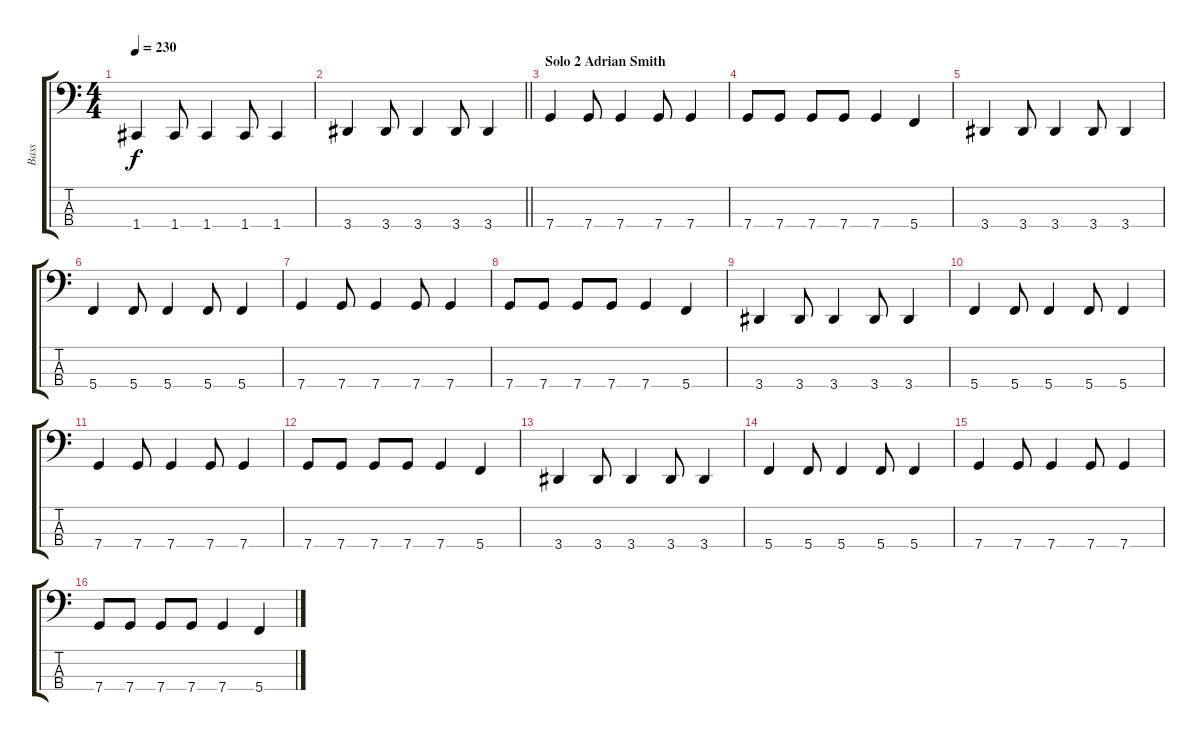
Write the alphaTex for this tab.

\track ("Bass" "Bass") {instrument electricbasspick}
\staff {score tabs}
\tuning (Eb2 Bb1 F1 C1) {hide}
\ts (4 4)
\tempo 230
\clef f4
\ks c
1.4.4{dy f} 1.4.8 1.4.4 1.4.8 1.4.4 |
\barLineRight lightlight
3.4.4 3.4.8 3.4.4 3.4.8 3.4.4 |
\section ("" "Solo 2 Adrian Smith")
7.4.4 7.4.8 7.4.4 7.4.8 7.4.4 |
7.4.8 7.4.8 7.4.8 7.4.8 7.4.4 5.4.4 |
3.4.4 3.4.8 3.4.4 3.4.8 3.4.4 |
5.4.4 5.4.8 5.4.4 5.4.8 5.4.4 |
7.4.4 7.4.8 7.4.4 7.4.8 7.4.4 |
7.4.8 7.4.8 7.4.8 7.4.8 7.4.4 5.4.4 |
3.4.4 3.4.8 3.4.4 3.4.8 3.4.4 |
5.4.4 5.4.8 5.4.4 5.4.8 5.4.4 |
7.4.4 7.4.8 7.4.4 7.4.8 7.4.4 |
7.4.8 7.4.8 7.4.8 7.4.8 7.4.4 5.4.4 |
3.4.4 3.4.8 3.4.4 3.4.8 3.4.4 |
5.4.4 5.4.8 5.4.4 5.4.8 5.4.4 |
7.4.4 7.4.8 7.4.4 7.4.8 7.4.4 |
7.4.8 7.4.8 7.4.8 7.4.8 7.4.4 5.4.4
